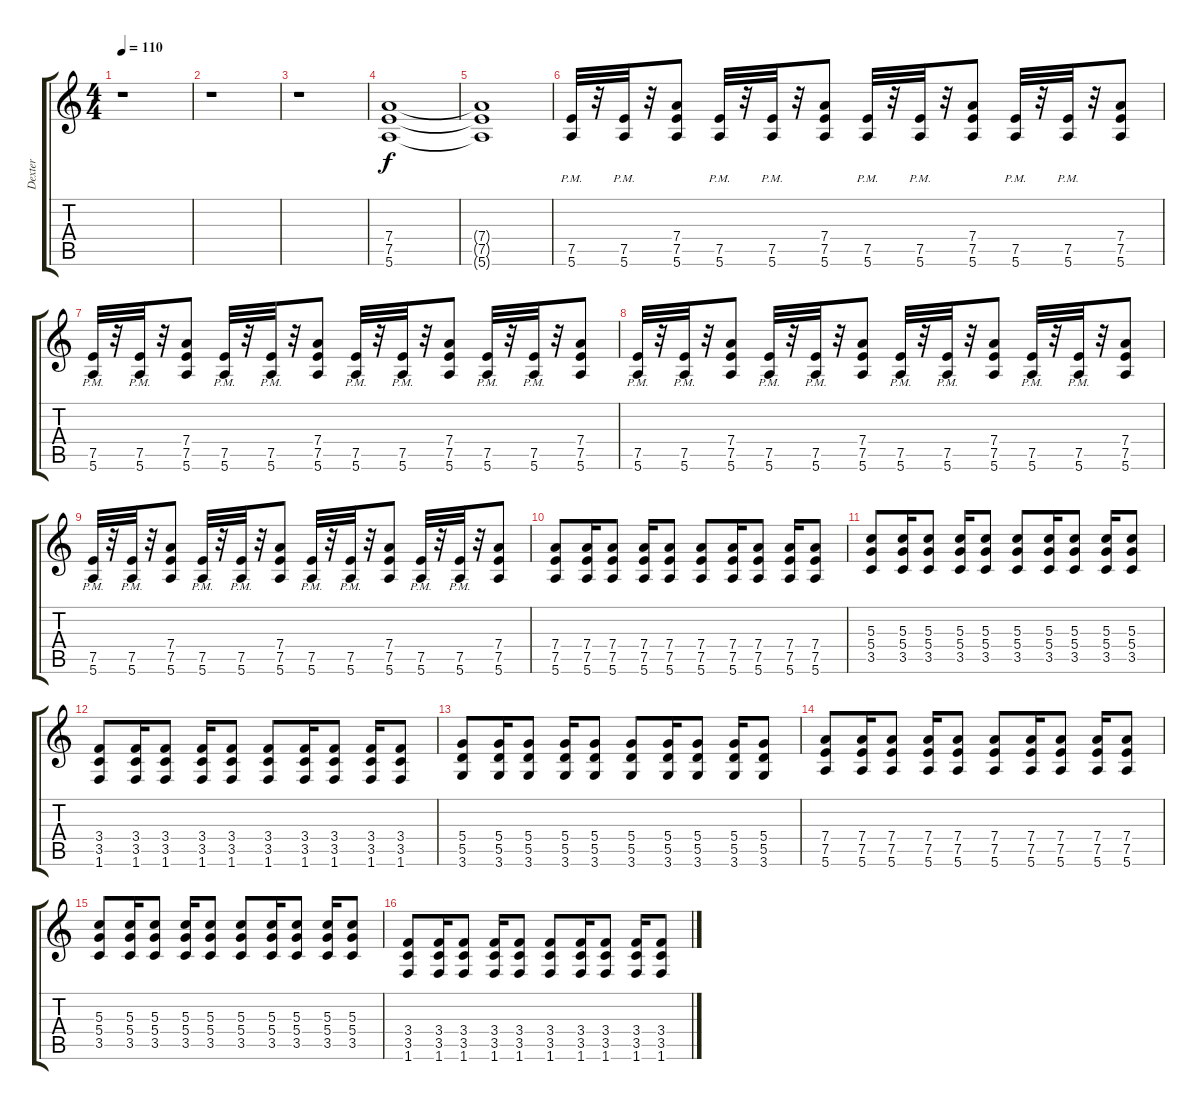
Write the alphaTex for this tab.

\track ("Dexter" "Dexter") {instrument distortionguitar}
\staff {score tabs}
\tuning (E4 B3 G3 D3 A2 E2) {hide}
\ts (4 4)
\tempo 110
\clef g2
\ks c
r.1{dy f instrument distortionguitar} |
r.1 |
r.1 |
(7.4 7.5 5.6).1{volume 12 balance 8 instrument overdrivenguitar} |
(7.4{t} 7.5{t} 5.6{t}).1 |
(7.5{pm} 5.6{pm}).32 r.32 (7.5{pm} 5.6{pm}).32 r.32 (7.4 7.5 5.6).8 (7.5{pm} 5.6{pm}).32 r.32 (7.5{pm} 5.6{pm}).32 r.32 (7.4 7.5 5.6).8 (7.5{pm} 5.6{pm}).32 r.32 (7.5{pm} 5.6{pm}).32 r.32 (7.4 7.5 5.6).8 (7.5{pm} 5.6{pm}).32 r.32 (7.5{pm} 5.6{pm}).32 r.32 (7.4 7.5 5.6).8 |
(7.5{pm} 5.6{pm}).32 r.32 (7.5{pm} 5.6{pm}).32 r.32 (7.4 7.5 5.6).8 (7.5{pm} 5.6{pm}).32 r.32 (7.5{pm} 5.6{pm}).32 r.32 (7.4 7.5 5.6).8 (7.5{pm} 5.6{pm}).32 r.32 (7.5{pm} 5.6{pm}).32 r.32 (7.4 7.5 5.6).8 (7.5{pm} 5.6{pm}).32 r.32 (7.5{pm} 5.6{pm}).32 r.32 (7.4 7.5 5.6).8 |
(7.5{pm} 5.6{pm}).32 r.32 (7.5{pm} 5.6{pm}).32 r.32 (7.4 7.5 5.6).8 (7.5{pm} 5.6{pm}).32 r.32 (7.5{pm} 5.6{pm}).32 r.32 (7.4 7.5 5.6).8 (7.5{pm} 5.6{pm}).32 r.32 (7.5{pm} 5.6{pm}).32 r.32 (7.4 7.5 5.6).8 (7.5{pm} 5.6{pm}).32 r.32 (7.5{pm} 5.6{pm}).32 r.32 (7.4 7.5 5.6).8 |
(7.5{pm} 5.6{pm}).32 r.32 (7.5{pm} 5.6{pm}).32 r.32 (7.4 7.5 5.6).8 (7.5{pm} 5.6{pm}).32 r.32 (7.5{pm} 5.6{pm}).32 r.32 (7.4 7.5 5.6).8 (7.5{pm} 5.6{pm}).32 r.32 (7.5{pm} 5.6{pm}).32 r.32 (7.4 7.5 5.6).8 (7.5{pm} 5.6{pm}).32 r.32 (7.5{pm} 5.6{pm}).32 r.32 (7.4 7.5 5.6).8 |
(7.4 7.5 5.6).8{instrument distortionguitar} (7.4 7.5 5.6).16 (7.4 7.5 5.6).8 (7.4 7.5 5.6).16 (7.4 7.5 5.6).8 (7.4 7.5 5.6).8 (7.4 7.5 5.6).16 (7.4 7.5 5.6).8 (7.4 7.5 5.6).16 (7.4 7.5 5.6).8 |
(5.3 5.4 3.5).8 (5.3 5.4 3.5).16 (5.3 5.4 3.5).8 (5.3 5.4 3.5).16 (5.3 5.4 3.5).8 (5.3 5.4 3.5).8 (5.3 5.4 3.5).16 (5.3 5.4 3.5).8 (5.3 5.4 3.5).16 (5.3 5.4 3.5).8 |
(3.4 3.5 1.6).8 (3.4 3.5 1.6).16 (3.4 3.5 1.6).8 (3.4 3.5 1.6).16 (3.4 3.5 1.6).8 (3.4 3.5 1.6).8 (3.4 3.5 1.6).16 (3.4 3.5 1.6).8 (3.4 3.5 1.6).16 (3.4 3.5 1.6).8 |
(5.4 5.5 3.6).8 (5.4 5.5 3.6).16 (5.4 5.5 3.6).8 (5.4 5.5 3.6).16 (5.4 5.5 3.6).8 (5.4 5.5 3.6).8 (5.4 5.5 3.6).16 (5.4 5.5 3.6).8 (5.4 5.5 3.6).16 (5.4 5.5 3.6).8 |
(7.4 7.5 5.6).8{instrument distortionguitar} (7.4 7.5 5.6).16 (7.4 7.5 5.6).8 (7.4 7.5 5.6).16 (7.4 7.5 5.6).8 (7.4 7.5 5.6).8 (7.4 7.5 5.6).16 (7.4 7.5 5.6).8 (7.4 7.5 5.6).16 (7.4 7.5 5.6).8 |
(5.3 5.4 3.5).8 (5.3 5.4 3.5).16 (5.3 5.4 3.5).8 (5.3 5.4 3.5).16 (5.3 5.4 3.5).8 (5.3 5.4 3.5).8 (5.3 5.4 3.5).16 (5.3 5.4 3.5).8 (5.3 5.4 3.5).16 (5.3 5.4 3.5).8 |
(3.4 3.5 1.6).8 (3.4 3.5 1.6).16 (3.4 3.5 1.6).8 (3.4 3.5 1.6).16 (3.4 3.5 1.6).8 (3.4 3.5 1.6).8 (3.4 3.5 1.6).16 (3.4 3.5 1.6).8 (3.4 3.5 1.6).16 (3.4 3.5 1.6).8
